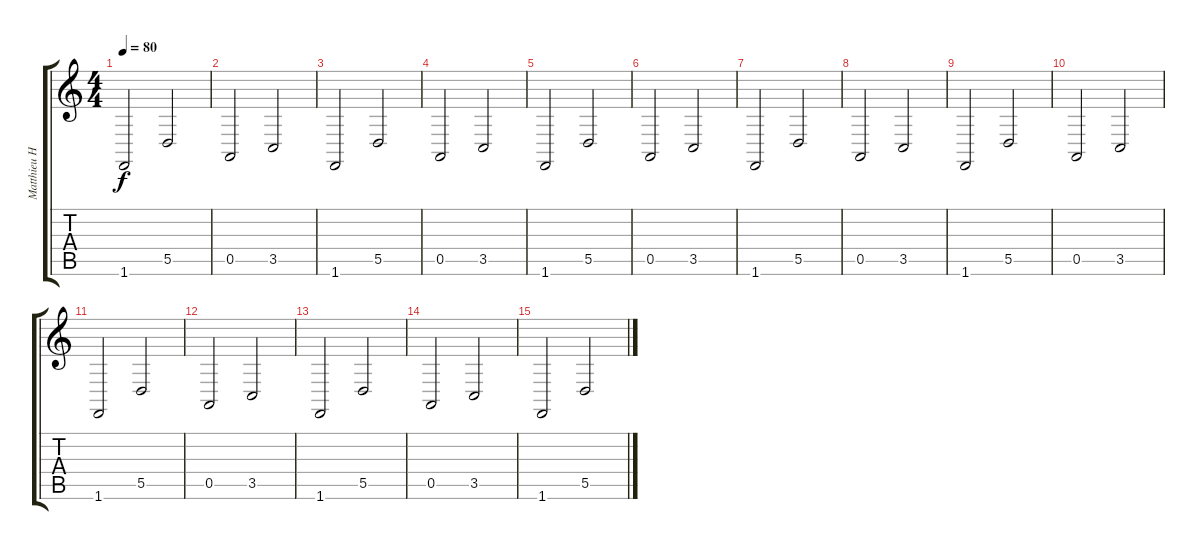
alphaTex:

\track ("Matthieu Hartley (keyboards)" "Matthieu H") {instrument synthstrings1}
\staff {score tabs}
\tuning (E4 B3 G3 D3 A2 E2) {hide}
\ts (4 4)
\tempo 80
\clef g2
\ks c
1.6.2{dy f} 5.5.2 |
0.5.2 3.5.2 |
1.6.2 5.5.2 |
0.5.2 3.5.2 |
1.6.2 5.5.2 |
0.5.2 3.5.2 |
1.6.2 5.5.2 |
0.5.2 3.5.2 |
1.6.2 5.5.2 |
0.5.2 3.5.2 |
1.6.2 5.5.2 |
0.5.2 3.5.2 |
1.6.2 5.5.2 |
0.5.2{volume 0} 3.5.2 |
1.6.2 5.5.2
